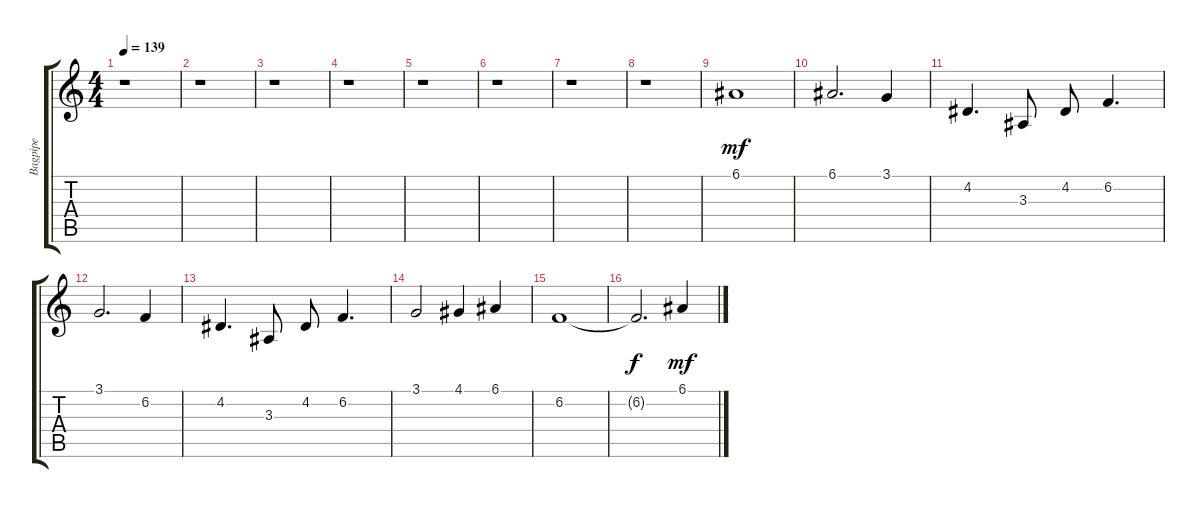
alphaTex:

\track ("Bagpipe" "Bagpipe") {solo instrument bagpipe}
\staff {score tabs}
\tuning (E4 B3 G3 D3 A2 E2) {hide}
\ts (4 4)
\tempo 139
\clef g2
\ks c
r.1{dy f} |
r.1 |
r.1 |
r.1 |
r.1 |
r.1 |
r.1 |
r.1 |
6.1.1{dy mf} |
6.1.2{d} 3.1.4 |
4.2.4{d} 3.3.8 4.2.8 6.2.4{d} |
3.1.2{d} 6.2.4 |
4.2.4{d} 3.3.8 4.2.8 6.2.4{d} |
3.1.2 4.1.4 6.1.4 |
6.2.1 |
6.2{t}.2{d dy f} 6.1.4{dy mf}
